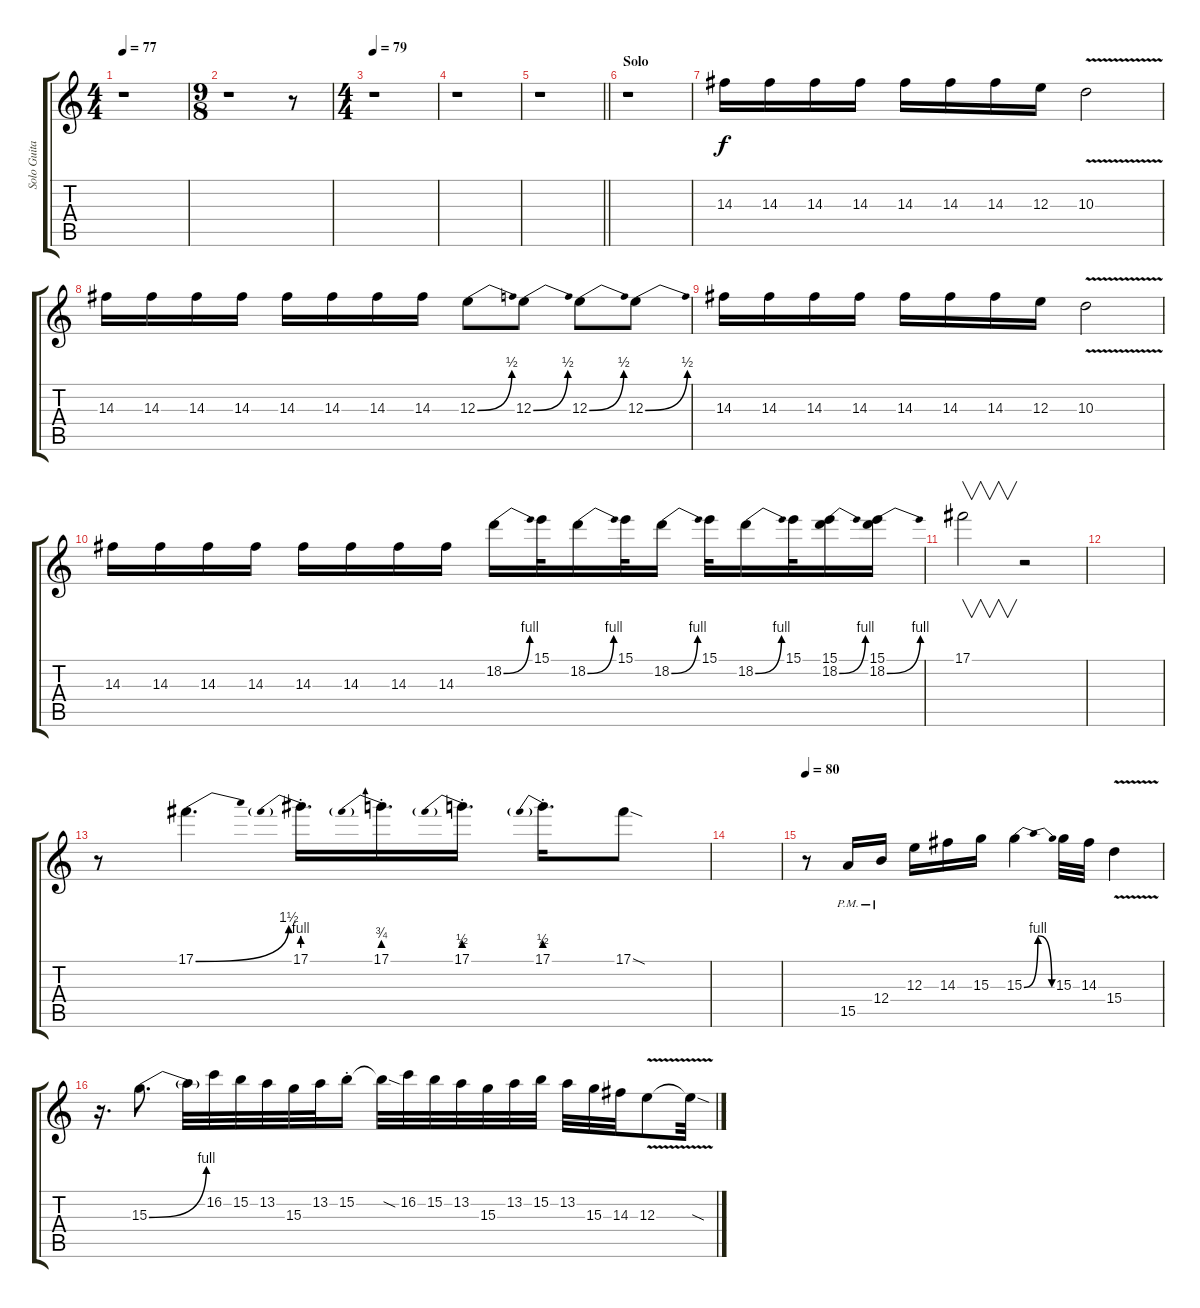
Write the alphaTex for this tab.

\track ("Solo Guitar" "Solo Guita") {instrument overdrivenguitar}
\staff {score tabs}
\tuning (Db4 Ab3 E3 B2 Gb2 B1) {hide}
\ts (4 4)
\tempo 77
\clef g2
\ks c
r.1{dy f} |
\ts (9 8)
r.1 r.8 |
\ts (4 4)
\tempo 79
r.1 |
r.1 |
\barLineRight lightlight
r.1 |
\section ("" "Solo")
r.1 |
14.3.16 14.3.16 14.3.16 14.3.16 14.3.16 14.3.16 14.3.16 12.3.16 10.3{v}.2 |
14.3.16 14.3.16 14.3.16 14.3.16 14.3.16 14.3.16 14.3.16 14.3.16 12.3{be (bend 0 0 60 2)}.8 12.3{be (bend 0 0 60 2)}.8 12.3{be (bend 0 0 60 2)}.8 12.3{be (bend 0 0 60 2)}.8 |
14.3.16 14.3.16 14.3.16 14.3.16 14.3.16 14.3.16 14.3.16 12.3.16 10.3{v}.2 |
14.3.16 14.3.16 14.3.16 14.3.16 14.3.16 14.3.16 14.3.16 14.3.16 18.2{be (bend 0 0 60 4)}.16 15.1.32 18.2{be (bend 0 0 60 4)}.16 15.1.32 18.2{be (bend 0 0 60 4)}.16 15.1.32 18.2{be (bend 0 0 60 4)}.16 15.1.32 (15.1 18.2{be (bend 0 0 60 4)}).16 (15.1 18.2{be (bend 0 0 60 4)}).16 |
17.1.2{v} r.2 |
|
r.8 17.1{be (bend 0 0 60 6)}.4{d} 17.1{be (prebend 0 4 60 4) st}.16{d} 17.1{be (prebend 0 3 60 3) st}.16{d} 17.1{be (prebend 0 2 60 2) st}.16{d} 17.1{be (prebend 0 2 60 2) st}.16{d} 17.1{sod}.8 |
|
\tempo 80
r.8 15.5{pm}.16 12.4{pm}.16 12.3.16 14.3.16 15.3.16 15.3{be (bendrelease 0 0 30 4 45 4 60 0)}.4 15.3.32 14.3.32 15.4{v}.4 |
r.16{d} 15.3{be (bend 0 0 60 4)}.8{d} 15.3{t}.32 16.2.32 15.2.32 13.2.32 15.3.32 13.2.32 15.2{st}.16 15.2{sod t}.32 16.2.32 15.2.32 13.2.32 15.3.32 13.2.32 15.2.32 13.2.32 15.3.32 14.3.32 12.3{v}.8 12.3{sod t}.32
